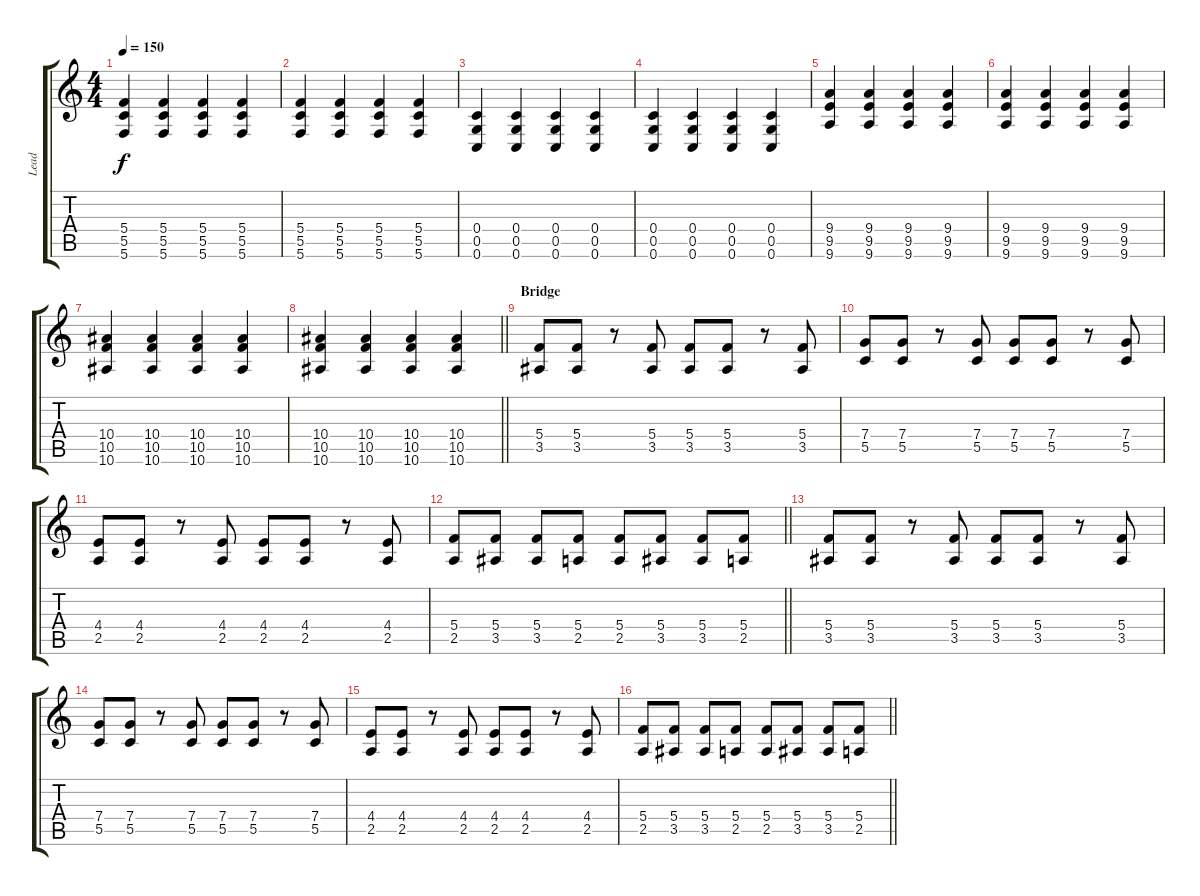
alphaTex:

\track ("Lead" "Lead") {instrument distortionguitar}
\staff {score tabs}
\tuning (D4 A3 F3 C3 G2 C2) {hide}
\ts (4 4)
\tempo 150
\clef g2
\ks c
(5.4 5.5 5.6).4{dy f} (5.4 5.5 5.6).4 (5.4 5.5 5.6).4 (5.4 5.5 5.6).4 |
(5.4 5.5 5.6).4 (5.4 5.5 5.6).4 (5.4 5.5 5.6).4 (5.4 5.5 5.6).4 |
(0.4 0.5 0.6).4 (0.4 0.5 0.6).4 (0.4 0.5 0.6).4 (0.4 0.5 0.6).4 |
(0.4 0.5 0.6).4 (0.4 0.5 0.6).4 (0.4 0.5 0.6).4 (0.4 0.5 0.6).4 |
(9.4 9.5 9.6).4 (9.4 9.5 9.6).4 (9.4 9.5 9.6).4 (9.4 9.5 9.6).4 |
(9.4 9.5 9.6).4 (9.4 9.5 9.6).4 (9.4 9.5 9.6).4 (9.4 9.5 9.6).4 |
(10.4 10.5 10.6).4 (10.4 10.5 10.6).4 (10.4 10.5 10.6).4 (10.4 10.5 10.6).4 |
\barLineRight lightlight
(10.4 10.5 10.6).4 (10.4 10.5 10.6).4 (10.4 10.5 10.6).4 (10.4 10.5 10.6).4 |
\section ("" "Bridge")
(5.4 3.5).8 (5.4 3.5).8 r.8 (5.4 3.5).8 (5.4 3.5).8 (5.4 3.5).8 r.8 (5.4 3.5).8 |
(7.4 5.5).8 (7.4 5.5).8 r.8 (7.4 5.5).8 (7.4 5.5).8 (7.4 5.5).8 r.8 (7.4 5.5).8 |
(4.4 2.5).8 (4.4 2.5).8 r.8 (4.4 2.5).8 (4.4 2.5).8 (4.4 2.5).8 r.8 (4.4 2.5).8 |
\barLineRight lightlight
(5.4 2.5).8 (5.4 3.5).8 (5.4 3.5).8 (5.4 2.5).8 (5.4 2.5).8 (5.4 3.5).8 (5.4 3.5).8 (5.4 2.5).8 |
(5.4 3.5).8 (5.4 3.5).8 r.8 (5.4 3.5).8 (5.4 3.5).8 (5.4 3.5).8 r.8 (5.4 3.5).8 |
(7.4 5.5).8 (7.4 5.5).8 r.8 (7.4 5.5).8 (7.4 5.5).8 (7.4 5.5).8 r.8 (7.4 5.5).8 |
(4.4 2.5).8 (4.4 2.5).8 r.8 (4.4 2.5).8 (4.4 2.5).8 (4.4 2.5).8 r.8 (4.4 2.5).8 |
\barLineRight lightlight
(5.4 2.5).8 (5.4 3.5).8 (5.4 3.5).8 (5.4 2.5).8 (5.4 2.5).8 (5.4 3.5).8 (5.4 3.5).8 (5.4 2.5).8
